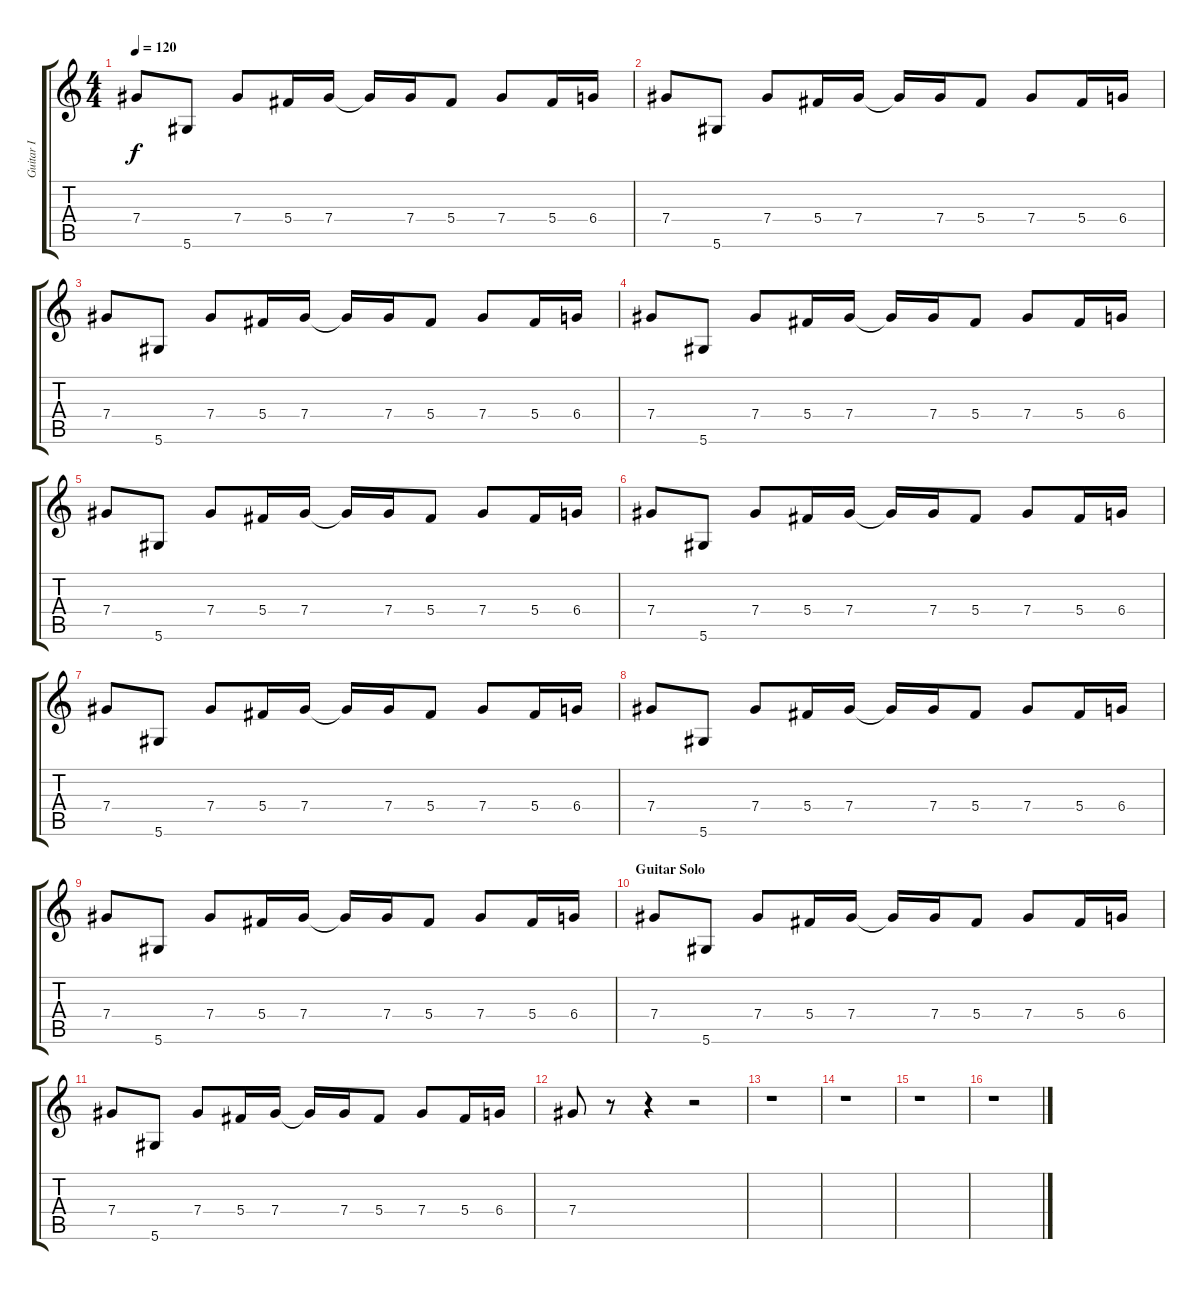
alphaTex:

\track ("Guitar I" "Guitar I") {instrument overdrivenguitar}
\staff {score tabs}
\tuning (Eb4 Bb3 Gb3 Db3 Ab2 Eb2) {hide}
\ts (4 4)
\tempo 120
\clef g2
\ks c
7.4.8{dy f} 5.6.8 7.4.8 5.4.16 7.4.16 7.4{t}.16 7.4.16 5.4.8 7.4.8 5.4.16 6.4.16 |
7.4.8 5.6.8 7.4.8 5.4.16 7.4.16 7.4{t}.16 7.4.16 5.4.8 7.4.8 5.4.16 6.4.16 |
7.4.8 5.6.8 7.4.8 5.4.16 7.4.16 7.4{t}.16 7.4.16 5.4.8 7.4.8 5.4.16 6.4.16 |
7.4.8 5.6.8 7.4.8 5.4.16 7.4.16 7.4{t}.16 7.4.16 5.4.8 7.4.8 5.4.16 6.4.16 |
7.4.8 5.6.8 7.4.8 5.4.16 7.4.16 7.4{t}.16 7.4.16 5.4.8 7.4.8 5.4.16 6.4.16 |
7.4.8 5.6.8 7.4.8 5.4.16 7.4.16 7.4{t}.16 7.4.16 5.4.8 7.4.8 5.4.16 6.4.16 |
7.4.8 5.6.8 7.4.8 5.4.16 7.4.16 7.4{t}.16 7.4.16 5.4.8 7.4.8 5.4.16 6.4.16 |
7.4.8 5.6.8 7.4.8 5.4.16 7.4.16 7.4{t}.16 7.4.16 5.4.8 7.4.8 5.4.16 6.4.16 |
7.4.8 5.6.8 7.4.8 5.4.16 7.4.16 7.4{t}.16 7.4.16 5.4.8 7.4.8 5.4.16 6.4.16 |
\section ("" "Guitar Solo")
7.4.8 5.6.8 7.4.8 5.4.16 7.4.16 7.4{t}.16 7.4.16 5.4.8 7.4.8 5.4.16 6.4.16 |
7.4.8 5.6.8 7.4.8 5.4.16 7.4.16 7.4{t}.16 7.4.16 5.4.8 7.4.8 5.4.16 6.4.16 |
7.4.8 r.8 r.4 r.2 |
r.1 |
r.1 |
r.1 |
r.1
